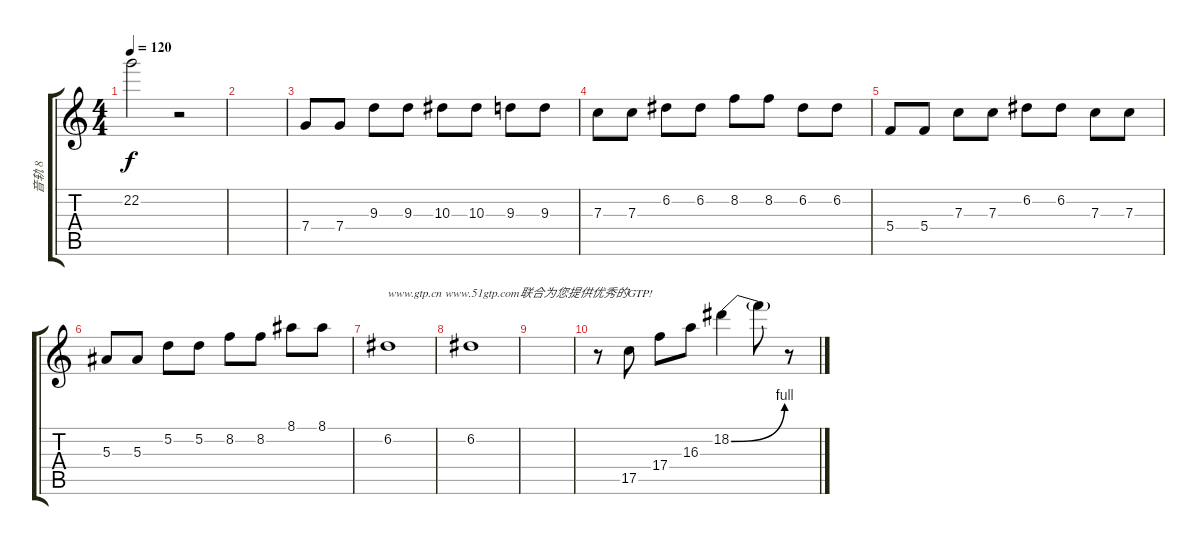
\track ("音轨 8" "音轨 8") {instrument overdrivenguitar}
\staff {score tabs}
\tuning (D4 A3 F3 C3 G2 D2) {hide}
\ts (4 4)
\tempo 120
\clef g2
\ks c
22.2{t}.2{dy f} r.2 |
|
7.4.8 7.4.8 9.3.8 9.3.8 10.3.8 10.3.8 9.3.8 9.3.8 |
7.3.8 7.3.8 6.2.8 6.2.8 8.2.8 8.2.8 6.2.8 6.2.8 |
5.4.8 5.4.8 7.3.8 7.3.8 6.2.8 6.2.8 7.3.8 7.3.8 |
5.3.8 5.3.8 5.2.8 5.2.8 8.2.8 8.2.8 8.1.8 8.1.8 |
6.2.1{txt "www.gtp.cn www.51gtp.com联合为您提供优秀的GTP!"} |
6.2.1 |
|
r.8 17.5.8 17.4.8 16.3.8 18.2{be (bend 0 0 60 4)}.4 18.2{t}.8 r.8
